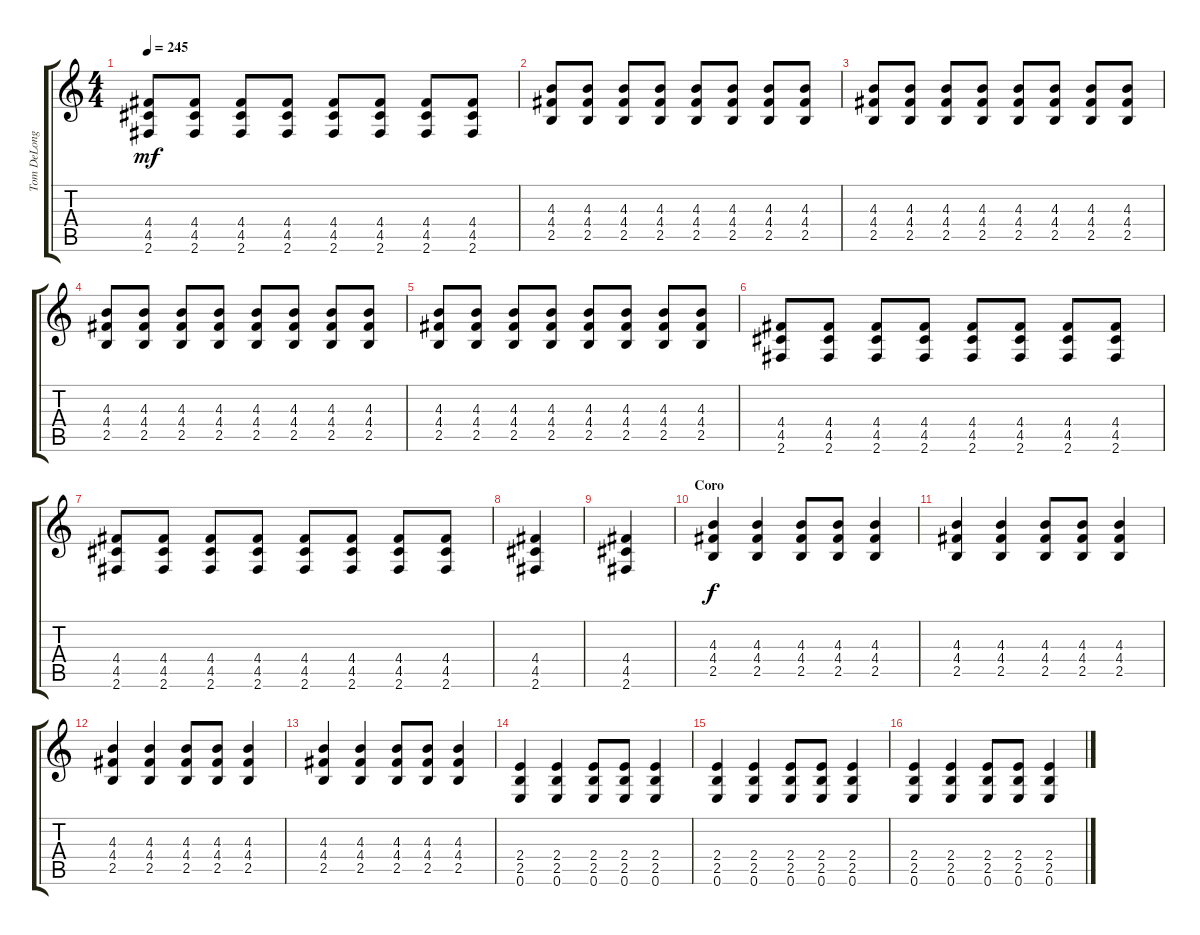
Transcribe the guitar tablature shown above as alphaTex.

\track ("Tom DeLonge - Guitarra" "Tom DeLong") {instrument distortionguitar}
\staff {score tabs}
\tuning (E4 B3 G3 D3 A2 E2) {hide}
\ts (4 4)
\tempo 245
\clef g2
\ks c
(4.4 4.5 2.6).8{dy mf} (4.4 4.5 2.6).8 (4.4 4.5 2.6).8 (4.4 4.5 2.6).8 (4.4 4.5 2.6).8 (4.4 4.5 2.6).8 (4.4 4.5 2.6).8 (4.4 4.5 2.6).8 |
(4.3 4.4 2.5).8 (4.3 4.4 2.5).8 (4.3 4.4 2.5).8 (4.3 4.4 2.5).8 (4.3 4.4 2.5).8 (4.3 4.4 2.5).8 (4.3 4.4 2.5).8 (4.3 4.4 2.5).8 |
(4.3 4.4 2.5).8 (4.3 4.4 2.5).8 (4.3 4.4 2.5).8 (4.3 4.4 2.5).8 (4.3 4.4 2.5).8 (4.3 4.4 2.5).8 (4.3 4.4 2.5).8 (4.3 4.4 2.5).8 |
(4.3 4.4 2.5).8 (4.3 4.4 2.5).8 (4.3 4.4 2.5).8 (4.3 4.4 2.5).8 (4.3 4.4 2.5).8 (4.3 4.4 2.5).8 (4.3 4.4 2.5).8 (4.3 4.4 2.5).8 |
(4.3 4.4 2.5).8 (4.3 4.4 2.5).8 (4.3 4.4 2.5).8 (4.3 4.4 2.5).8 (4.3 4.4 2.5).8 (4.3 4.4 2.5).8 (4.3 4.4 2.5).8 (4.3 4.4 2.5).8 |
(4.4 4.5 2.6).8 (4.4 4.5 2.6).8 (4.4 4.5 2.6).8 (4.4 4.5 2.6).8 (4.4 4.5 2.6).8 (4.4 4.5 2.6).8 (4.4 4.5 2.6).8 (4.4 4.5 2.6).8 |
(4.4 4.5 2.6).8 (4.4 4.5 2.6).8 (4.4 4.5 2.6).8 (4.4 4.5 2.6).8 (4.4 4.5 2.6).8 (4.4 4.5 2.6).8 (4.4 4.5 2.6).8 (4.4 4.5 2.6).8 |
(4.4 4.5 2.6).4 |
(4.4 4.5 2.6).4 |
\section ("" "Coro")
(4.3 4.4 2.5).4{dy f} (4.3 4.4 2.5).4 (4.3 4.4 2.5).8 (4.3 4.4 2.5).8 (4.3 4.4 2.5).4 |
(4.3 4.4 2.5).4 (4.3 4.4 2.5).4 (4.3 4.4 2.5).8 (4.3 4.4 2.5).8 (4.3 4.4 2.5).4 |
(4.3 4.4 2.5).4 (4.3 4.4 2.5).4 (4.3 4.4 2.5).8 (4.3 4.4 2.5).8 (4.3 4.4 2.5).4 |
(4.3 4.4 2.5).4 (4.3 4.4 2.5).4 (4.3 4.4 2.5).8 (4.3 4.4 2.5).8 (4.3 4.4 2.5).4 |
(2.4 2.5 0.6).4 (2.4 2.5 0.6).4 (2.4 2.5 0.6).8 (2.4 2.5 0.6).8 (2.4 2.5 0.6).4 |
(2.4 2.5 0.6).4 (2.4 2.5 0.6).4 (2.4 2.5 0.6).8 (2.4 2.5 0.6).8 (2.4 2.5 0.6).4 |
(2.4 2.5 0.6).4 (2.4 2.5 0.6).4 (2.4 2.5 0.6).8 (2.4 2.5 0.6).8 (2.4 2.5 0.6).4
